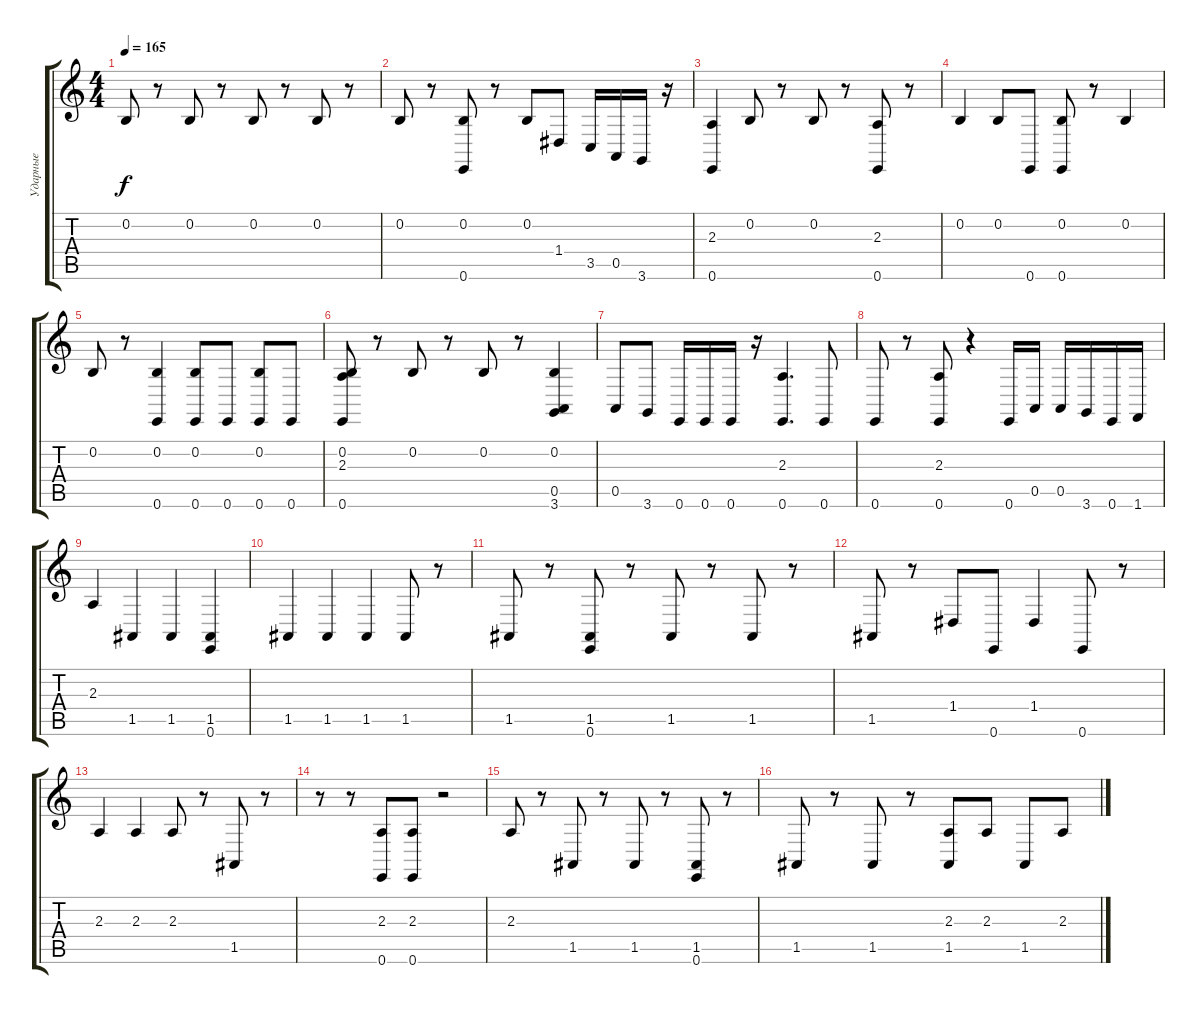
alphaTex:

\track ("Ударные" "Ударные") {instrument acousticgrandpiano}
\staff {score tabs}
\tuning (E4 B3 G3 D3 A2 E2) {hide}
\ts (4 4)
\tempo 165
\clef g2
\ks c
0.2.8{dy f} r.8 0.2.8 r.8 0.2.8 r.8 0.2.8 r.8 |
0.2.8 r.8 (0.2 0.6).8 r.8 0.2.8 1.4.8 3.5.16 0.5.16 3.6.16 r.16 |
(2.3 0.6).4 0.2.8 r.8 0.2.8 r.8 (2.3 0.6).8 r.8 |
0.2.4 0.2.8 0.6.8 (0.2 0.6).8 r.8 0.2.4 |
0.2.8 r.8 (0.2 0.6).4 (0.2 0.6).8 0.6.8 (0.2 0.6).8 0.6.8 |
(0.2 2.3 0.6).8 r.8 0.2.8 r.8 0.2.8 r.8 (0.2 0.5 3.6).4 |
0.5.8 3.6.8 0.6.16 0.6.16 0.6.16 r.16 (2.3 0.6).4{d} 0.6.8 |
0.6.8 r.8 (2.3 0.6).8 r.4 0.6.16 0.5.16 0.5.16 3.6.16 0.6.16 1.6.16 |
2.3.4 1.5.4 1.5.4 (1.5 0.6).4 |
1.5.4 1.5.4 1.5.4 1.5.8 r.8 |
1.5.8 r.8 (1.5 0.6).8 r.8 1.5.8 r.8 1.5.8 r.8 |
1.5.8 r.8 1.4.8 0.6.8 1.4.4 0.6.8 r.8 |
2.3.4 2.3.4 2.3.8 r.8 1.5.8 r.8 |
r.8 r.8 (2.3 0.6).8 (2.3 0.6).8 r.2 |
2.3.8 r.8 1.5.8 r.8 1.5.8 r.8 (1.5 0.6).8 r.8 |
1.5.8 r.8 1.5.8 r.8 (2.3 1.5).8 2.3.8 1.5.8 2.3.8
